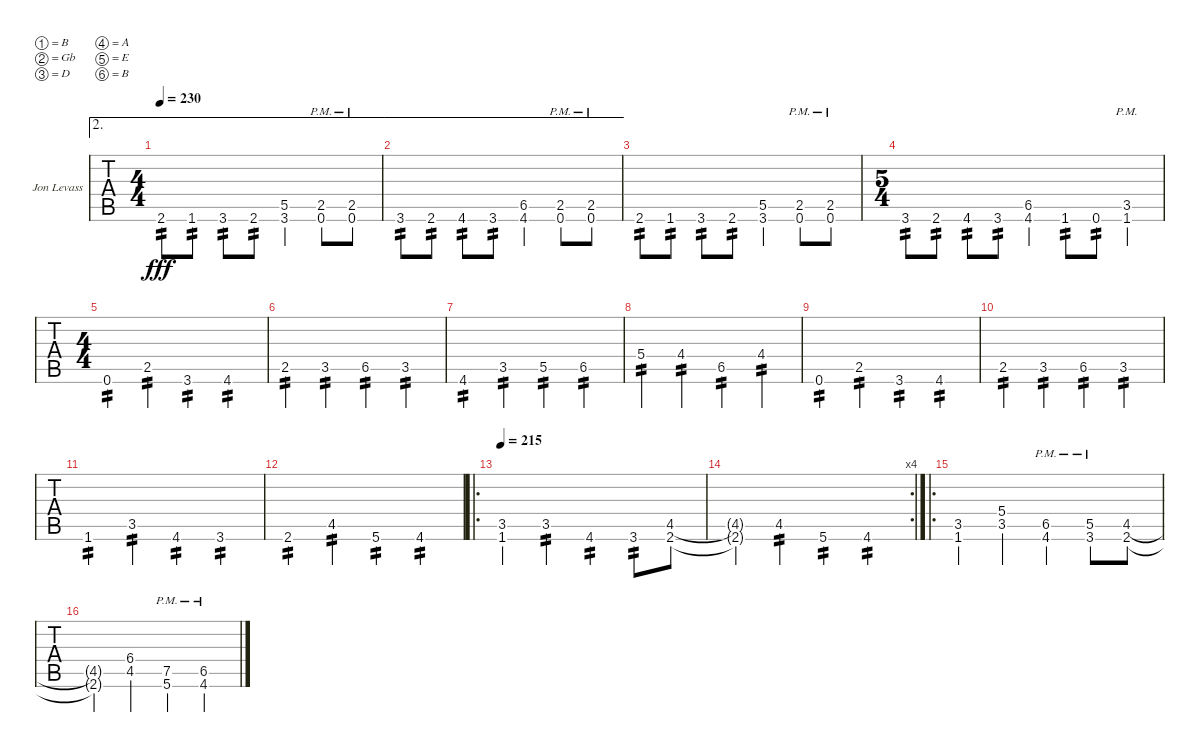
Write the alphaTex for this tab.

\bracketExtendMode groupsimilarinstruments
\firstSystemTrackNameOrientation horizontal
\otherSystemsTrackNameOrientation horizontal
\track ("Jon Levasseur" "Jon Levass") {instrument distortionguitar}
\staff {tabs}
\tuning (B3 Gb3 D3 A2 E2 B1)
\ae 2
\ts (4 4)
\tempo 230
\clef g2
\ks c
2.6.8{tp 2 dy fff} 1.6.8{tp 2} 3.6.8{tp 2} 2.6.8{tp 2} (3.6 5.5).4 (0.6{pm} 2.5{pm}).8 (2.5{pm} 0.6{pm}).8 |
\ae 2
3.6.8{tp 2} 2.6.8{tp 2} 4.6.8{tp 2} 3.6.8{tp 2} (4.6 6.5).4 (0.6{pm} 2.5{pm}).8 (0.6{pm} 2.5{pm}).8 |
2.6.8{tp 2} 1.6.8{tp 2} 3.6.8{tp 2} 2.6.8{tp 2} (3.6 5.5).4 (0.6{pm} 2.5{pm}).8 (2.5{pm} 0.6{pm}).8 |
\ts (5 4)
\beaming (8 2 2 2 2 2)
3.6.8{tp 2} 2.6.8{tp 2} 4.6.8{tp 2} 3.6.8{tp 2} (4.6 6.5).4 1.6.8{tp 2} 0.6.8{tp 2} (1.6{pm} 3.5{pm}).4 |
\ts (4 4)
0.6.4{tp 2} 2.5.4{tp 2} 3.6.4{tp 2} 4.6.4{tp 2} |
2.5.4{tp 2} 3.5.4{tp 2} 6.5.4{tp 2} 3.5.4{tp 2} |
4.6.4{tp 2} 3.5.4{tp 2} 5.5.4{tp 2} 6.5.4{tp 2} |
5.4.4{tp 2} 4.4.4{tp 2} 6.5.4{tp 2} 4.4.4{tp 2} |
0.6.4{tp 2} 2.5.4{tp 2} 3.6.4{tp 2} 4.6.4{tp 2} |
2.5.4{tp 2} 3.5.4{tp 2} 6.5.4{tp 2} 3.5.4{tp 2} |
1.6.4{tp 2} 3.5.4{tp 2} 4.6.4{tp 2} 3.6.4{tp 2} |
2.6.4{tp 2} 4.5.4{tp 2} 5.6.4{tp 2} 4.6.4{tp 2} |
\ro
\tempo 215
(1.6 3.5).4 3.5.4{tp 2} 4.6.4{tp 2} 3.6.8{tp 2} (2.6 4.5).8 |
\rc 4
(2.6{t} 4.5{t}).4 4.5.4{tp 2} 5.6.4{tp 2} 4.6.4{tp 2} |
\ro
(1.6 3.5).4 (3.5 5.4).4 (4.6{pm} 6.5{pm}).4 (3.6{pm} 5.5{pm}).8 (2.6 4.5).8 |
(2.6{t} 4.5{t}).4 (4.5 6.4).4 (5.6{pm} 7.5{pm}).4 (4.6{pm} 6.5{pm}).4
